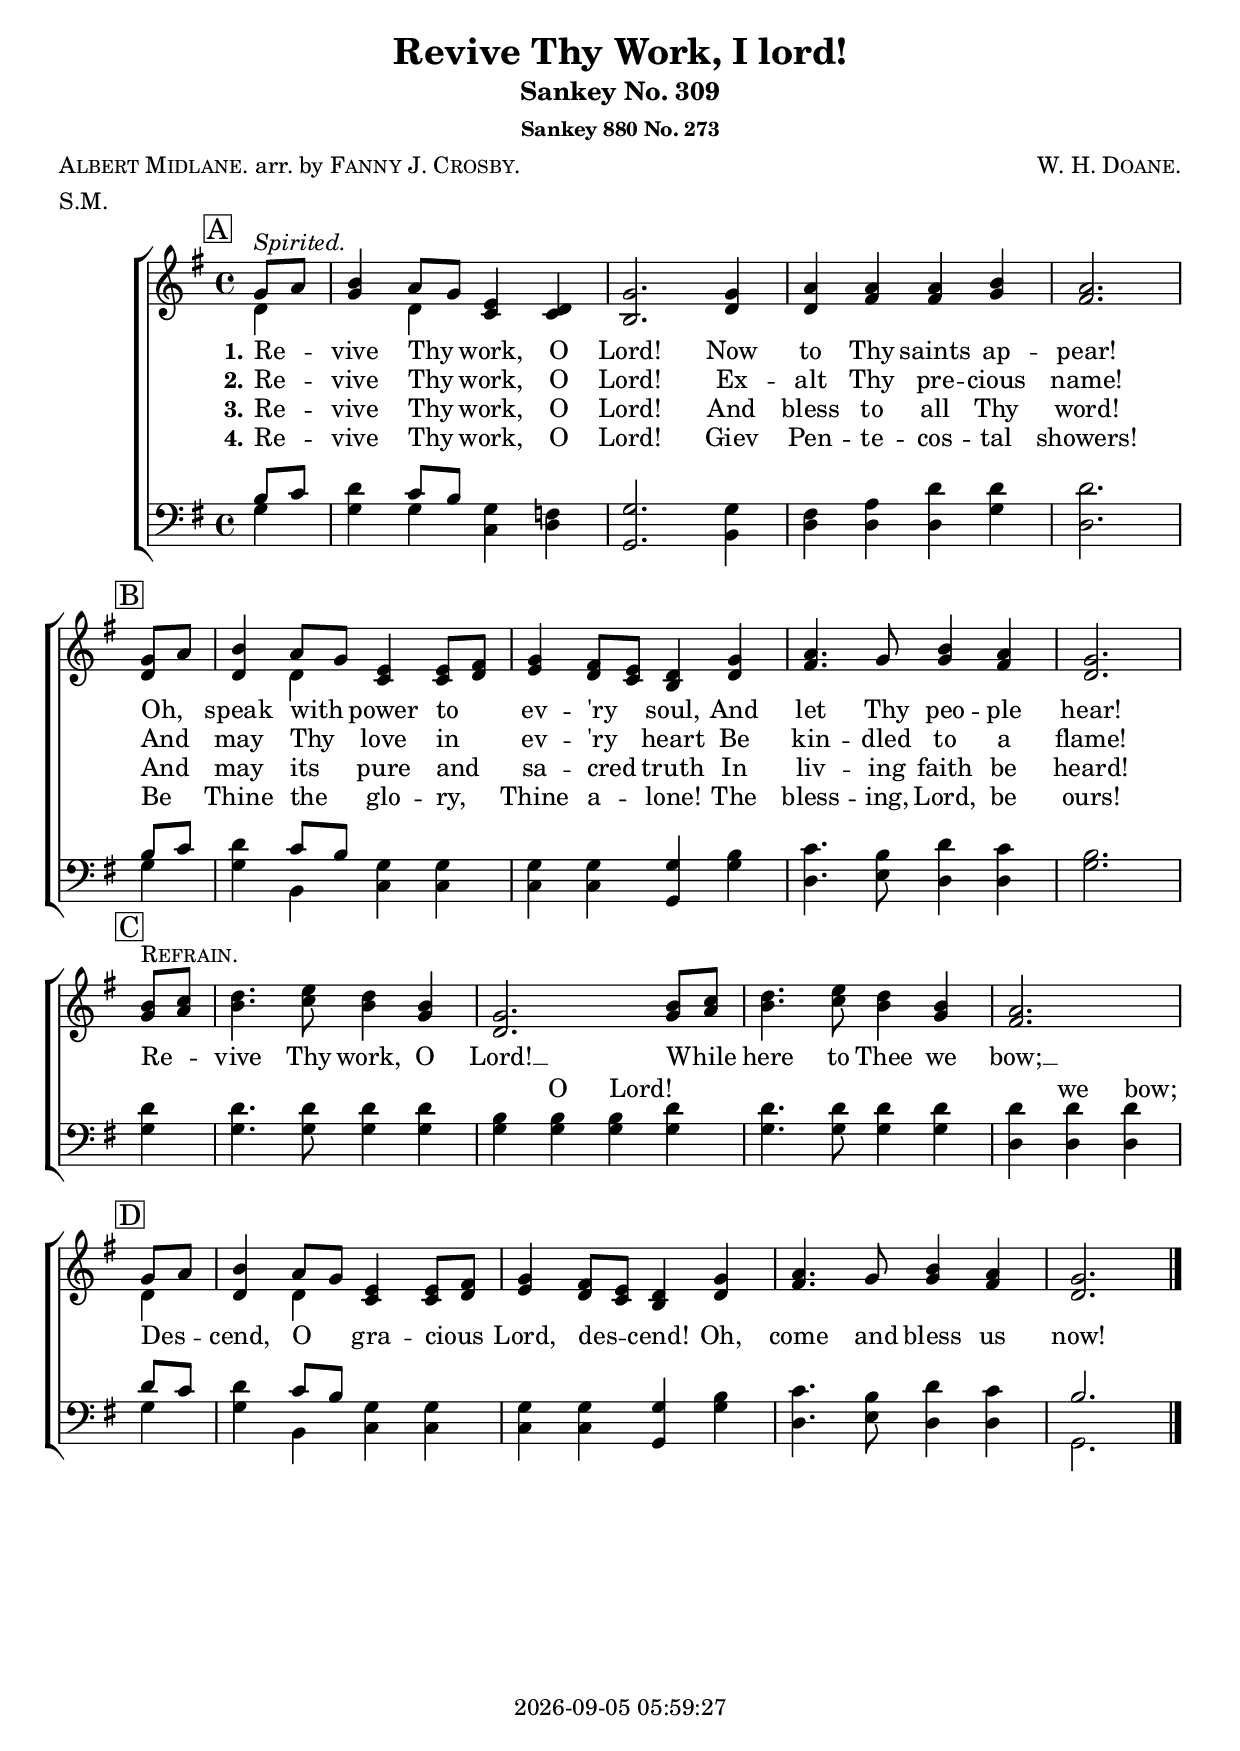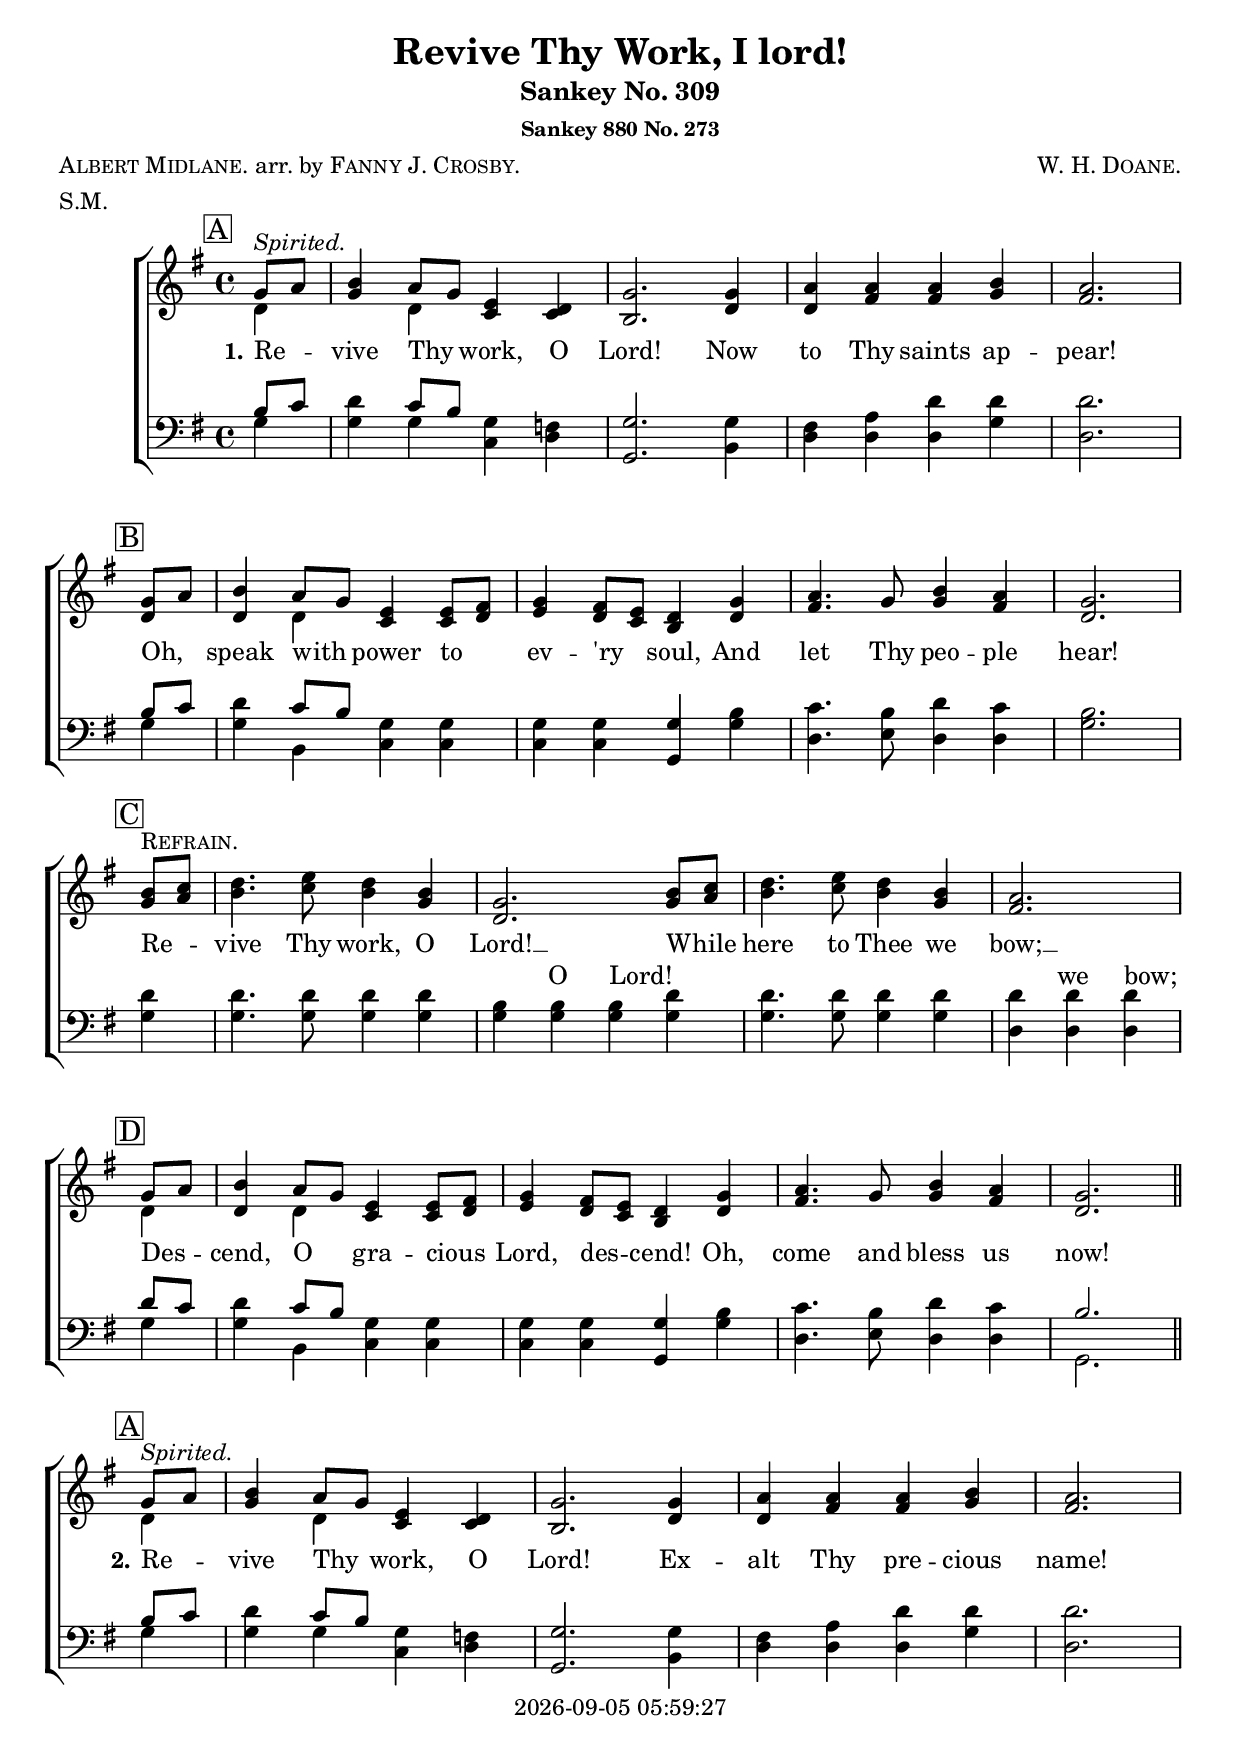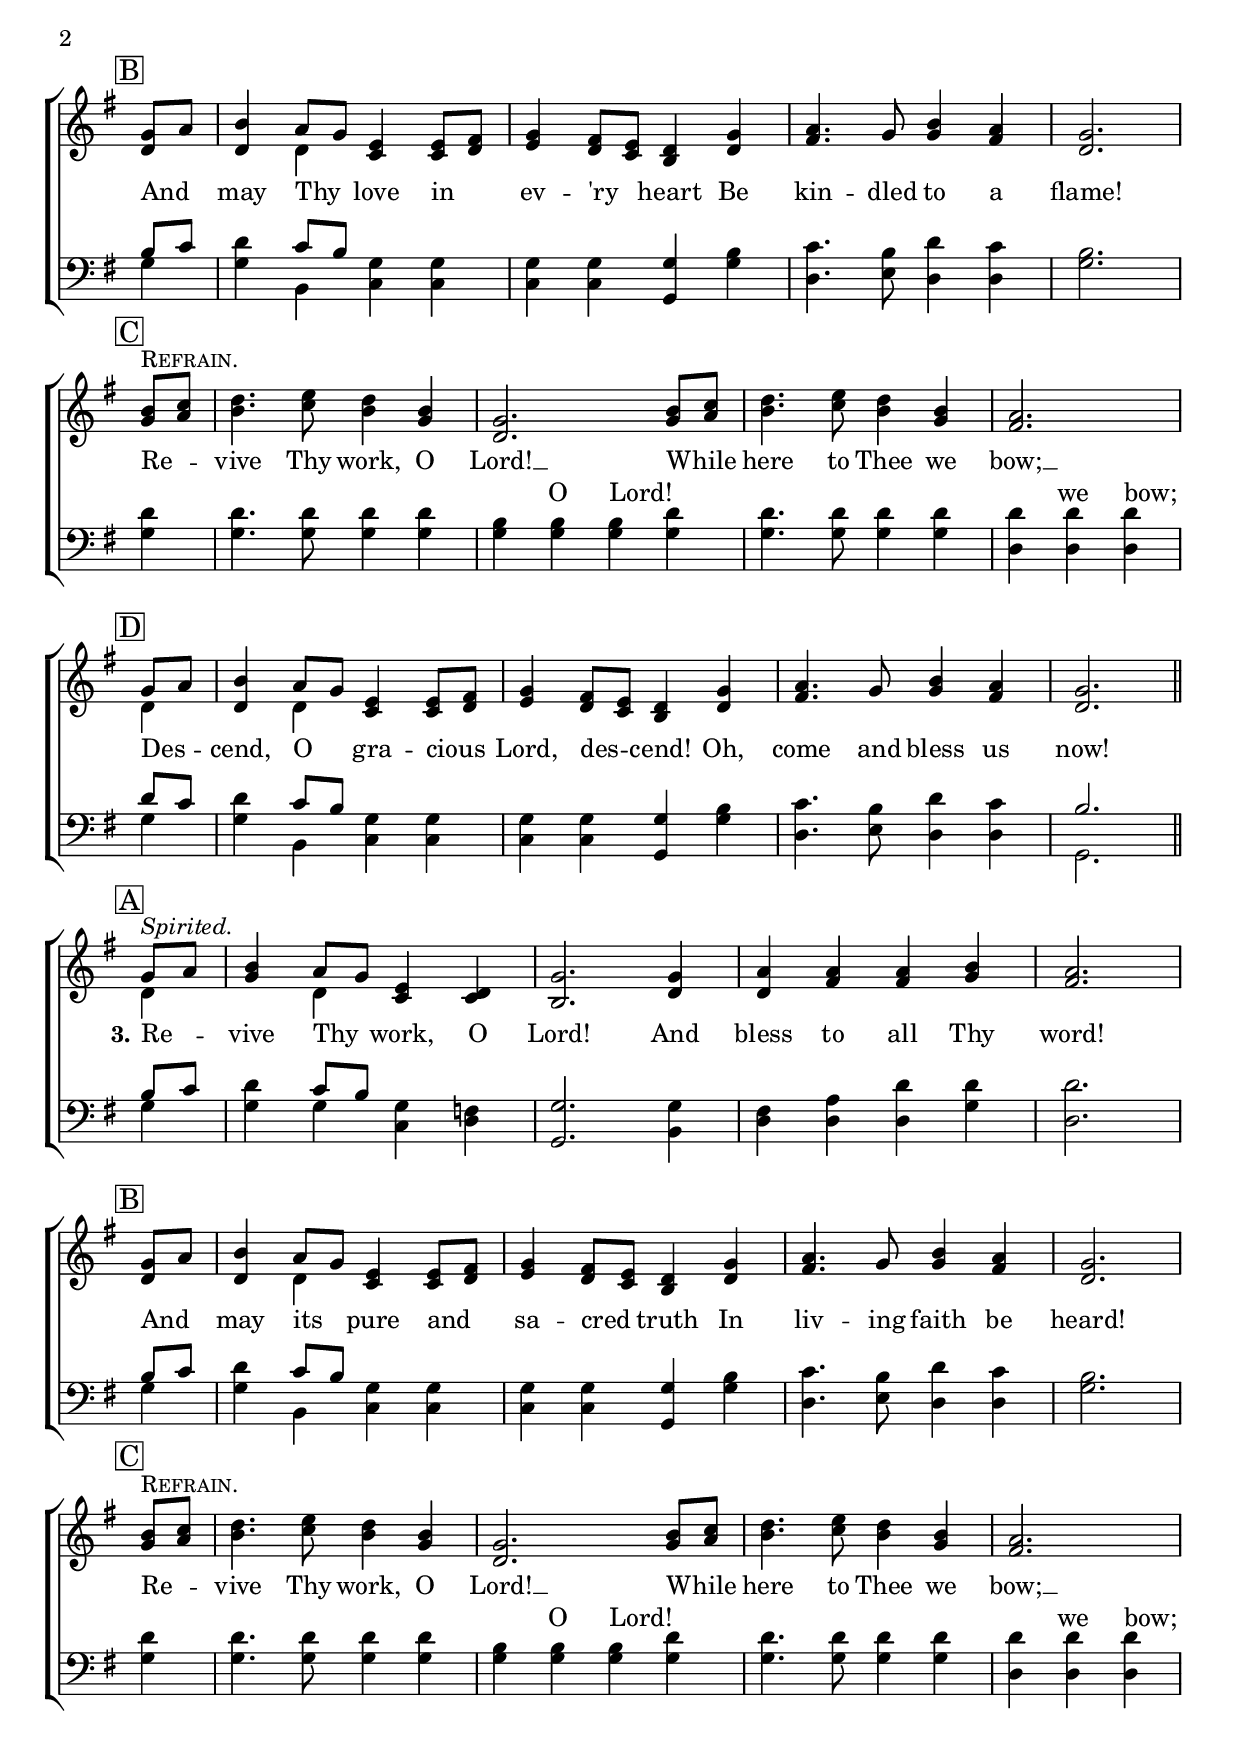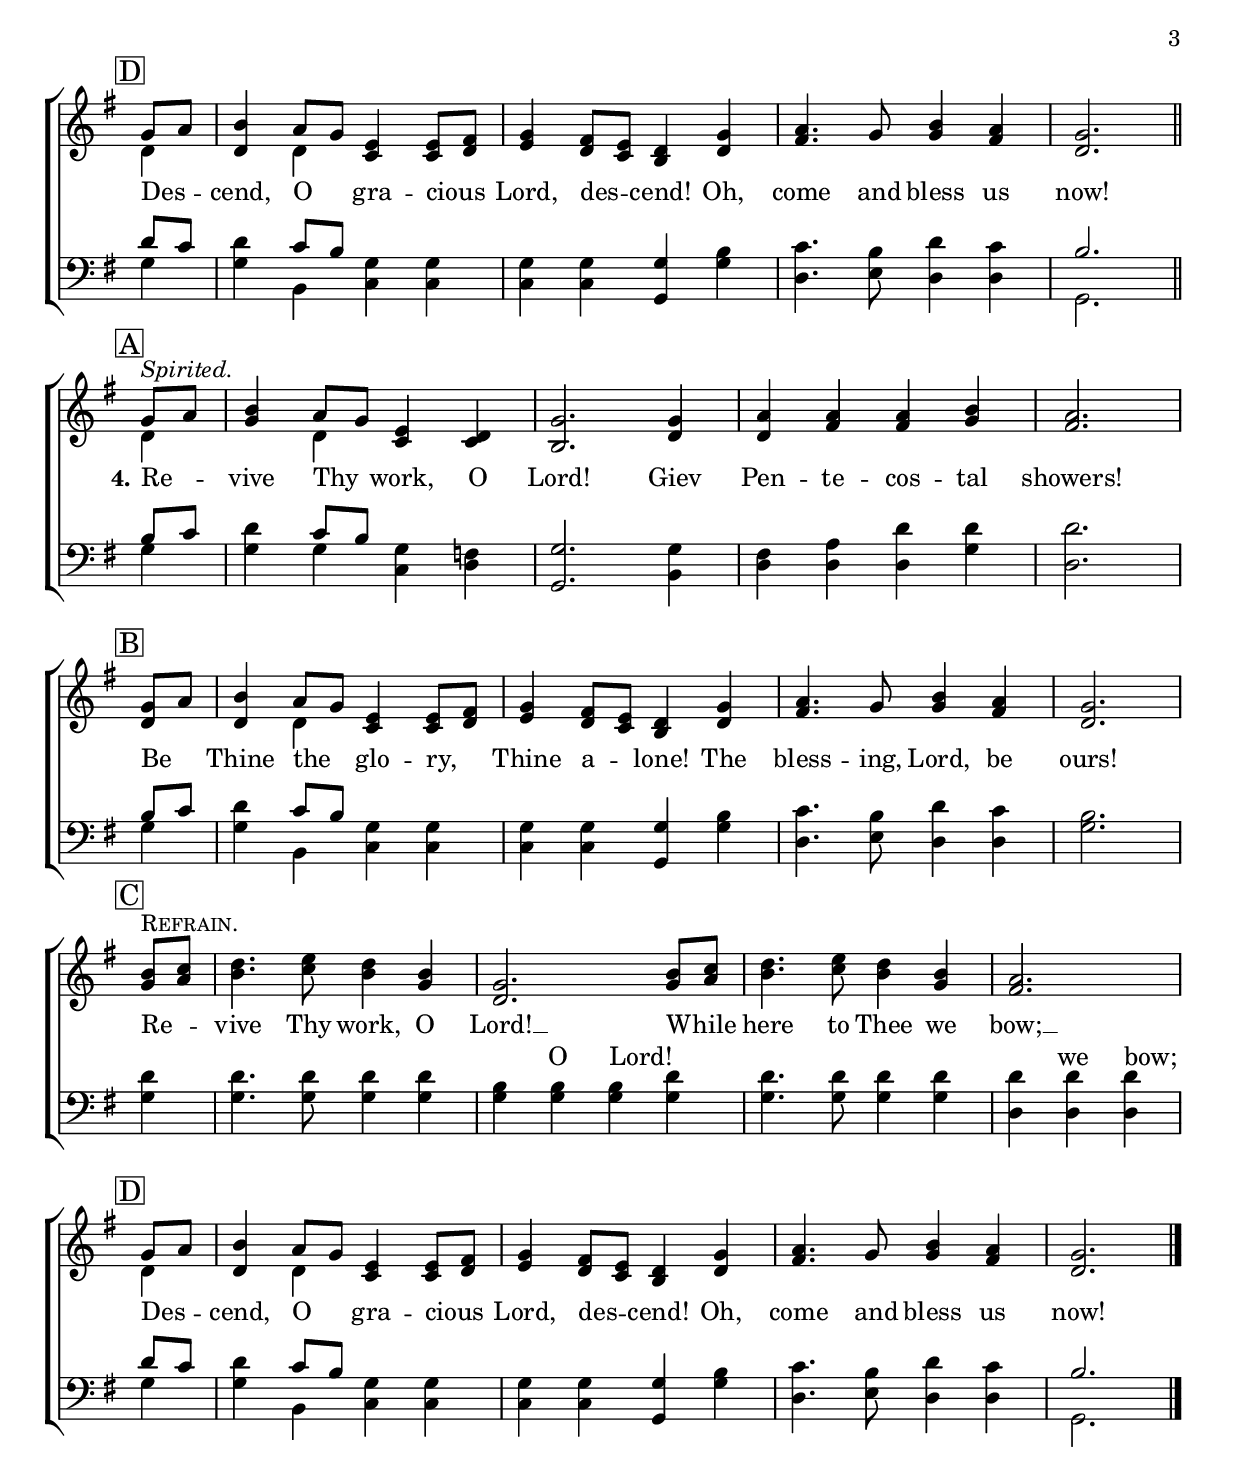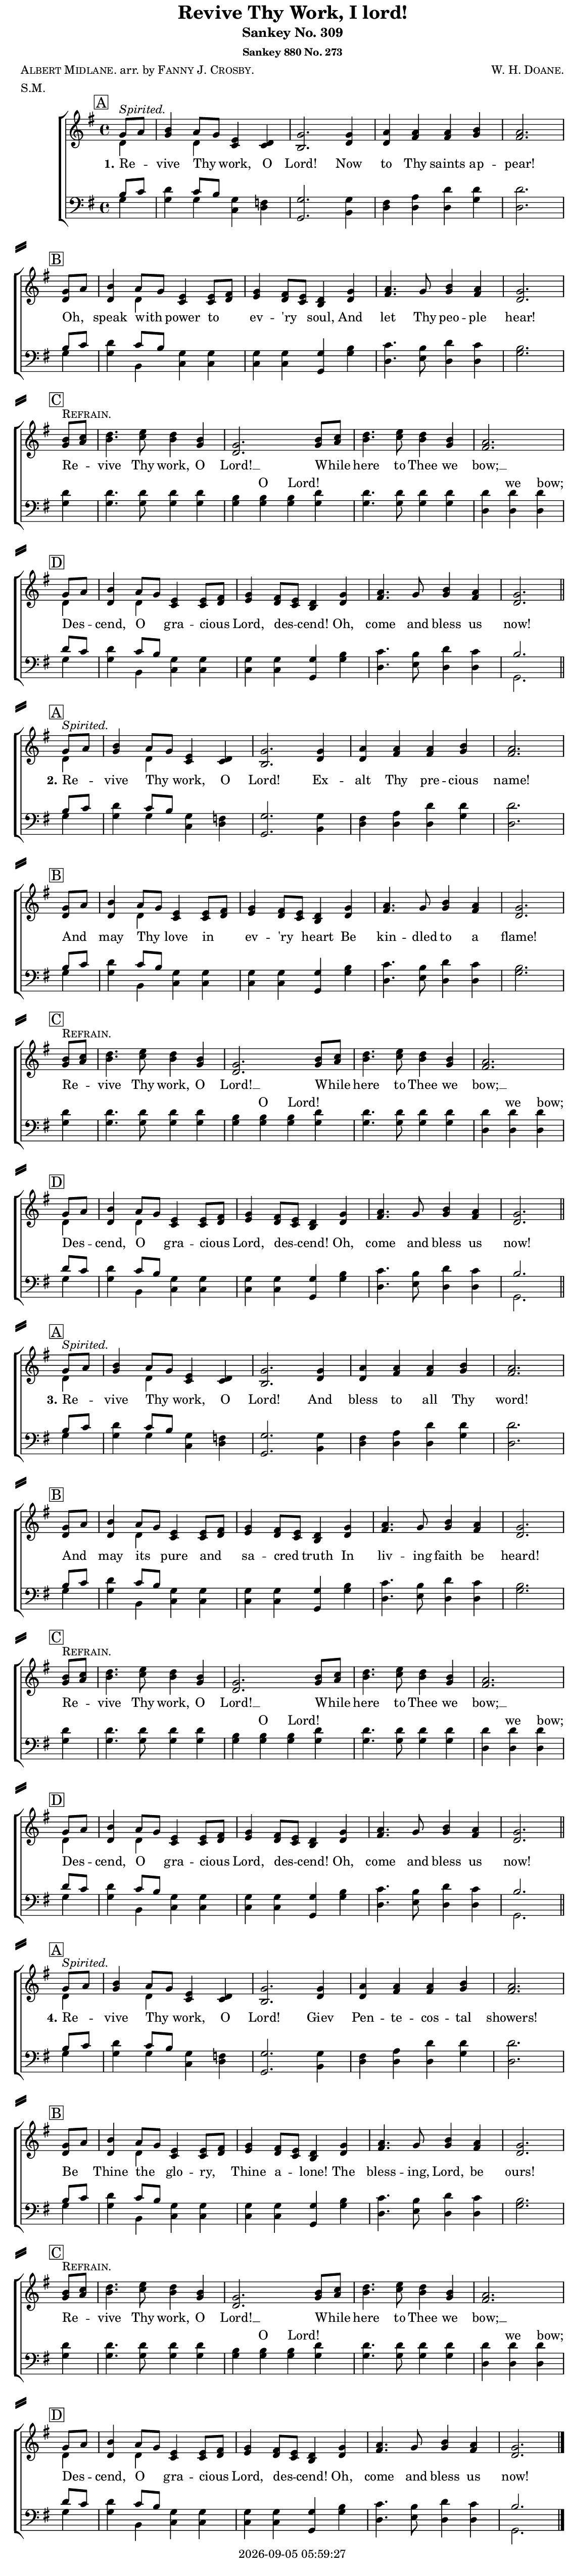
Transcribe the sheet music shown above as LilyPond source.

\version "2.22.1"

\include "articulate.ly"

today = #(strftime "%Y-%m-%d %H:%M:%S" (localtime (current-time)))

\header {
% centered at top
%  dedication  = "dedication"
  title       = "Revive Thy Work, I lord!"
  subtitle    = "Sankey No. 309"
  subsubtitle = "Sankey 880 No. 273"
%  instrument  = "instrument"
  
% arrangement of following lines:
%
%  poet    composer
%  meter   arranger
%  piece       opus

  composer    = \markup\smallCaps "W. H. Doane."
%  arranger    = "arranger"
%  opus        = "opus"

  poet        = \markup{\smallCaps "Albert Midlane." arr. by \smallCaps "Fanny J. Crosby."}
  meter       = \markup\smallCaps "S.M."
%  piece       = \markup\smallCaps "piece"

% centered at bottom
% tagline     = "tagline" % default lilypond version
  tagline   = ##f
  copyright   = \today
}

% #(set-global-staff-size 16)

global = {
  \key g \major
  \time 4/4
  \partial 4
}

RehearsalTrack = {
% \set Score.currentBarNumber = #5
  \mark \markup { \box "A" } s4 s1*3 s2.
  \mark \markup { \box "B" } s4 s1*3 s2.
  \mark \markup { \box "C" } s4 s1*3 s2.
  \mark \markup { \box "D" } s4 s1*3 s2.
}

TempoTrack = {
  \set Score.tempoHideNote = ##t
  \tempo 4=120
}

nl = { \bar "||" \break }

soprano = \relative {
  \autoBeamOff
  g'8^\markup\italic Spirited. [a]
  b4 a8[g] e4 d
  g2. 4
  a4 4 4 b
  a2. \bar "|" \break g8[a]
  b4 a8[g] e4 8[fis] % B
  g4 fis8[e] d4 g
  a4. g8 b4 a
  g2. \bar "|" \break b8^\markup\smallCaps Refrain. [c]
  d4. e8 d4 b % C
  g2. b8[c]
  d4. e8 d4 b
  a2. \bar "|" \break g8[a]
  b4 a8[g] e4 8[fis]
  g4 fis8[e] d4 g
  a4. g8 b4 a
  g2.
}

alto = \relative {
  \autoBeamOff
  d'4
  g4 d c  c
  b2. d4
  d4 fis4 4 g
  fis2. d8[a']
  d,4 4 c4 8[d] % B
  e4 d8[c] b4 d
  fis4. g8 4 fis
  d2. g8[a]
  b4. c8 b4 g % C
  d2. g8[a]
  b4. c8 b4 g
  fis2. d4
  d4 4 c c8[d] % D
  e4 d8[c] b4 d
  fis4. g8 4 fis
  d2.
}

tenor = \relative {
  \autoBeamOff
  b8[c]
  d4 c8[b] g4 f
  g2. 4
  fis4 a d d
  d2. b8[c]
  d4 c8[b] g4 4 % B
  g4 4 4 b
  c4. b8 d4 c
  b2. d4
  d4. 8 4 4 % C
  b4 4 4 d
  d4. 8 4 4
  d4 4 4  8[c]
  d4 c8[b] g4 4 % D
  g4 4 4 b
  c4. b8 d4 c
  b2.
}

bass = \relative {
  \autoBeamOff
  g4
  g4 4 c, d
  g,2. b4
  d4 4 4 g
  d2. g4
  g4 b, c c % B
  c4 c g g'
  d4. e8 d4 4
  g2. 4
  g4. 8 4 4 % C
  g4 4 4 4
  g4. 8 4 4
  d4 4 4 g
  g4 b, c c % D
  c4 4 g g'
  d4. e8 d4 4
  g,2.
}

nom  = {   \set ignoreMelismata = ##t }
yesm = { \unset ignoreMelismata       }

chorus = \lyricmode {
  Re -- vive Thy work, O Lord! __
  While here to Thee we bow; __
  Des -- cend, O gra -- cious Lord, des -- cend!
  Oh, come and bless us now!
}

chorusMen = \lyricmode {
  _ _ _ _ _ _ _ _ _ _ _ _
  _ _ _ _ _ _ _ _ _ _ _ _ _ _
  _ _ _ _ _ _ O Lord!
  _ _ _ _ _ _ we bow;
  _ _ _ _ _ _ _ _
  _ _ _ _ _ _
}

verses = 4

wordsOne = \lyricmode {
  \set stanza = "1."
  Re -- vive Thy work, O Lord!
  Now to Thy saints ap -- pear!
  Oh, speak with power to ev -- 'ry soul,
  And let Thy peo -- ple hear!
}
  
wordsTwo = \lyricmode {
  \set stanza = "2."
  Re -- vive Thy work, O Lord!
  Ex -- alt Thy pre -- cious name!
  And may Thy love in ev -- 'ry heart
  Be kin -- dled to a flame!
}
  
wordsThree = \lyricmode {
  \set stanza = "3."
  Re -- vive Thy work, O Lord!
  And bless to all Thy word!
  And may its pure and sa -- cred truth
  In liv -- ing faith be heard!
}
  
wordsFour = \lyricmode {
  \set stanza = "4."
  Re -- vive Thy work, O Lord!
  Giev Pen -- te -- cos -- tal showers!
  Be Thine the glo -- ry, Thine a -- lone!
  The bless -- ing, Lord, be ours!
}
  
wordsMidi = \lyricmode {
  \set stanza = "1."
  "Re" "vive " "Thy " "work, " "O " "Lord! "
  "\nNow " "to " "Thy " "saints " ap "pear! "
  "\nOh, " "speak " "with " "power " "to " ev "'ry " "soul, "
  "\nAnd " "let " "Thy " peo "ple " "hear! "
  "\nRe" "vive " "Thy " "work, " "O " "Lord! " 
  "\nWhile " "here " "to " "Thee " "we " "bow; " 
  "\nDes" "cend, " "O " gra "cious " "Lord, " des "cend! "
  "\nOh, " "come " "and " "bless " "us " "now! "

  \set stanza = "2."
  "\nRe" "vive " "Thy " "work, " "O " "Lord! "
  "\nEx" "alt " "Thy " pre "cious " "name! "
  "\nAnd " "may " "Thy " "love " "in " ev "'ry " "heart "
  "\nBe " kin "dled " "to " "a " "flame! "
  "\nRe" "vive " "Thy " "work, " "O " "Lord! " 
  "\nWhile " "here " "to " "Thee " "we " "bow; " 
  "\nDes" "cend, " "O " gra "cious " "Lord, " des "cend! "
  "\nOh, " "come " "and " "bless " "us " "now! "

  \set stanza = "3."
  "\nRe" "vive " "Thy " "work, " "O " "Lord! "
  "\nAnd " "bless " "to " "all " "Thy " "word! "
  "\nAnd " "may " "its " "pure " "and " sa "cred " "truth "
  "\nIn " liv "ing " "faith " "be " "heard! "
  "\nRe" "vive " "Thy " "work, " "O " "Lord! " 
  "\nWhile " "here " "to " "Thee " "we " "bow; " 
  "\nDes" "cend, " "O " gra "cious " "Lord, " des "cend! "
  "\nOh, " "come " "and " "bless " "us " "now! "

  \set stanza = "4."
  "\nRe" "vive " "Thy " "work, " "O " "Lord! "
  "\nGiev " Pen te cos "tal " "showers! "
  "\nBe " "Thine " "the " glo "ry, " "Thine " a "lone! "
  "\nThe " bless "ing, " "Lord, " "be " "ours! "
  "\nRe" "vive " "Thy " "work, " "O " "Lord! " 
  "\nWhile " "here " "to " "Thee " "we " "bow; " 
  "\nDes" "cend, " "O " gra "cious " "Lord, " des "cend! "
  "\nOh, " "come " "and " "bless " "us " "now! "
}

wordsMidiMen = \lyricmode {
  \set stanza = "1."
  "Re" "vive " "Thy " "work, " "O " "Lord! "
  "\nNow " "to " "Thy " "saints " ap "pear! "
  "\nOh, " "speak " "with " "power " "to " ev "'ry " "soul, "
  "\nAnd " "let " "Thy " peo "ple " "hear! "
  "\nRe" "vive " "Thy " "work, " "O " "Lord! " "O " "Lord! "
  "\nWhile " "here " "to " "Thee " "we " "bow; " "we " "bow; "
  "\nDes" "cend, " "O " gra "cious " "Lord, " des "cend! "
  "\nOh, " "come " "and " "bless " "us " "now! "

  \set stanza = "2."
  "\nRe" "vive " "Thy " "work, " "O " "Lord! "
  "\nEx" "alt " "Thy " pre "cious " "name! "
  "\nAnd " "may " "Thy " "love " "in " ev "'ry " "heart "
  "\nBe " kin "dled " "to " "a " "flame! "
  "\nRe" "vive " "Thy " "work, " "O " "Lord! " "O " "Lord! "
  "\nWhile " "here " "to " "Thee " "we " "bow; " "we " "bow; "
  "\nDes" "cend, " "O " gra "cious " "Lord, " des "cend! "
  "\nOh, " "come " "and " "bless " "us " "now! "

  \set stanza = "3."
  "\nRe" "vive " "Thy " "work, " "O " "Lord! "
  "\nAnd " "bless " "to " "all " "Thy " "word! "
  "\nAnd " "may " "its " "pure " "and " sa "cred " "truth "
  "\nIn " liv "ing " "faith " "be " "heard! "
  "\nRe" "vive " "Thy " "work, " "O " "Lord! " "O " "Lord! "
  "\nWhile " "here " "to " "Thee " "we " "bow; " "we " "bow; "
  "\nDes" "cend, " "O " gra "cious " "Lord, " des "cend! "
  "\nOh, " "come " "and " "bless " "us " "now! "

  \set stanza = "4."
  "\nRe" "vive " "Thy " "work, " "O " "Lord! "
  "\nGiev " Pen te cos "tal " "showers! "
  "\nBe " "Thine " "the " glo "ry, " "Thine " a "lone! "
  "\nThe " bless "ing, " "Lord, " "be " "ours! "
  "\nRe" "vive " "Thy " "work, " "O " "Lord! " "O " "Lord! "
  "\nWhile " "here " "to " "Thee " "we " "bow; " "we " "bow; "
  "\nDes" "cend, " "O " gra "cious " "Lord, " des "cend! "
  "\nOh, " "come " "and " "bless " "us " "now! "
}

\book {
  \bookOutputSuffix "midi"
  \score {
%    \articulate
        \new ChoirStaff <<
                                % Soprano staff
          \new Staff = soprano
          <<
            \new Voice { \repeat unfold \verses \TempoTrack     }
            \new Voice { \global \repeat unfold \verses \soprano \bar "|." }
            \addlyrics \wordsMidi
          >>
                                % Alto staff
          \new Staff = alto
          <<
            \new Voice { \global \repeat unfold \verses { \alto \nl } \bar "|." }
          >>
                                % Tenor staff
          \new Staff = tenor
          <<
            \clef "treble_8"
            \new Voice { \global \repeat unfold \verses \tenor }
            \addlyrics \wordsMidiMen
          >>
                                % Bass staff
          \new Staff = bass
          <<
            \clef "bass"
            \new Voice { \global \repeat unfold \verses \bass }
          >>
        >>
    \midi {}
  }
}

\book {
  \bookOutputSuffix "midi-men"
  \score {
%    \articulate
        \new ChoirStaff <<
                                % Soprano staff
          \new Staff = soprano
          <<
            \new Voice { \repeat unfold \verses \TempoTrack     }
            \new Voice { \global \repeat unfold \verses \soprano \bar "|." }
          >>
                                % Alto staff
          \new Staff = alto
          <<
            \new Voice { \global \repeat unfold \verses { \alto \nl } \bar "|." }
          >>
                                % Tenor staff
          \new Staff = tenor
          <<
            \clef "treble_8"
            \new Voice { \global \repeat unfold \verses \tenor }
            \addlyrics \wordsMidiMen
          >>
                                % Bass staff
          \new Staff = bass
          <<
            \clef "bass"
            \new Voice { \global \repeat unfold \verses \bass }
          >>
        >>
    \midi {}
  }
}

\book {
  \bookOutputSuffix "repeat"
  \score {
        \new ChoirStaff <<
                                  % Joint soprano/alto staff
          \new Staff \with { printPartCombineTexts = ##f }
          <<
            \new Voice \RehearsalTrack
            \new Voice \TempoTrack
            \new NullVoice = "aligner" \soprano
            \new Voice = "women" \partCombine { \global \soprano \bar "|." } { \global \alto }
            \new Lyrics \lyricsto "aligner" { \wordsOne \chorus }
            \new Lyrics \lyricsto "aligner"   \wordsTwo
            \new Lyrics \lyricsto "aligner"   \wordsThree
            \new Lyrics \lyricsto "aligner"   \wordsFour
          >>
                                  % Joint tenor/bass staff
          \new Staff = men \with { printPartCombineTexts = ##f }
          <<
            \clef "bass"
            \new Voice = "men" \partCombine { \global \tenor } { \global \bass }
            \new NullVoice = alignerT \tenor
            \new Lyrics \with {alignAboveContext = men} \lyricsto alignerT \chorusMen
          >>
        >>
    \layout {
      indent = 1.5\cm
      \context {
        \Staff \RemoveAllEmptyStaves
      }
    }
  }
}

\book {
  \bookOutputSuffix "single"
  \score {
        \new ChoirStaff <<
                                  % Joint soprano/alto staff
          \new Staff \with { printPartCombineTexts = ##f }
          <<
            \new Voice { \repeat unfold \verses \RehearsalTrack }
            \new Voice { \repeat unfold \verses \TempoTrack }
            \new NullVoice = "aligner" { \repeat unfold \verses \soprano }
            \new Voice = "women" \partCombine { \global \repeat unfold \verses \soprano \bar "|." }
                                               { \global \repeat unfold \verses { \alto \nl } \bar "|." }
            \new Lyrics \lyricsto "aligner" { \wordsOne   \chorus
                                              \wordsTwo   \chorus
                                              \wordsThree \chorus
                                              \wordsFour  \chorus
                                            }
          >>
                                  % Joint tenor/bass staff
          \new Staff = men \with { printPartCombineTexts = ##f }
          <<
            \clef "bass"
            \new Voice \partCombine { \global \repeat unfold \verses \tenor }
                                            { \global \repeat unfold \verses \bass }
            \new NullVoice = alignerT {\repeat unfold \verses \tenor}
            \new Lyrics \with {alignAboveContext = men} \lyricsto alignerT {\repeat unfold \verses \chorusMen}
          >>
        >>
    \layout {
      indent = 1.5\cm
      \context {
        \Staff \RemoveAllEmptyStaves
      }
    }
  }
}

\book {
  \bookOutputSuffix "singlepage"
  \paper {
    top-margin = 0
    left-margin = 7
    right-margin = 1
    paper-width = 190\mm
    page-breaking = #ly:one-page-breaking
    system-system-spacing.basic-distance = #15
    system-separator-markup = \slashSeparator
  }
  \score {
        \new ChoirStaff <<
                                  % Joint soprano/alto staff
          \new Staff \with { printPartCombineTexts = ##f }
          <<
            \new Voice { \repeat unfold \verses \RehearsalTrack }
            \new Voice { \repeat unfold \verses \TempoTrack }
            \new NullVoice = "aligner" { \repeat unfold \verses \soprano }
            \new Voice = "women" \partCombine { \global \repeat unfold \verses \soprano \bar "|." }
                                               { \global \repeat unfold \verses { \alto \nl } \bar "|." }
            \new Lyrics \lyricsto "aligner" { \wordsOne   \chorus
                                              \wordsTwo   \chorus
                                              \wordsThree \chorus
                                              \wordsFour  \chorus
                                            }
          >>
                                  % Joint tenor/bass staff
          \new Staff = men \with { printPartCombineTexts = ##f }
          <<
            \clef "bass"
            \new Voice \partCombine { \global \repeat unfold \verses \tenor }
                                            { \global \repeat unfold \verses \bass }
            \new NullVoice = alignerT {\repeat unfold \verses \tenor}
            \new Lyrics \with {alignAboveContext = men} \lyricsto alignerT {\repeat unfold \verses \chorusMen}
          >>
        >>
    \layout {
      indent = 1.5\cm
      \context {
        \Staff \RemoveAllEmptyStaves
      }
    }
  }
}
